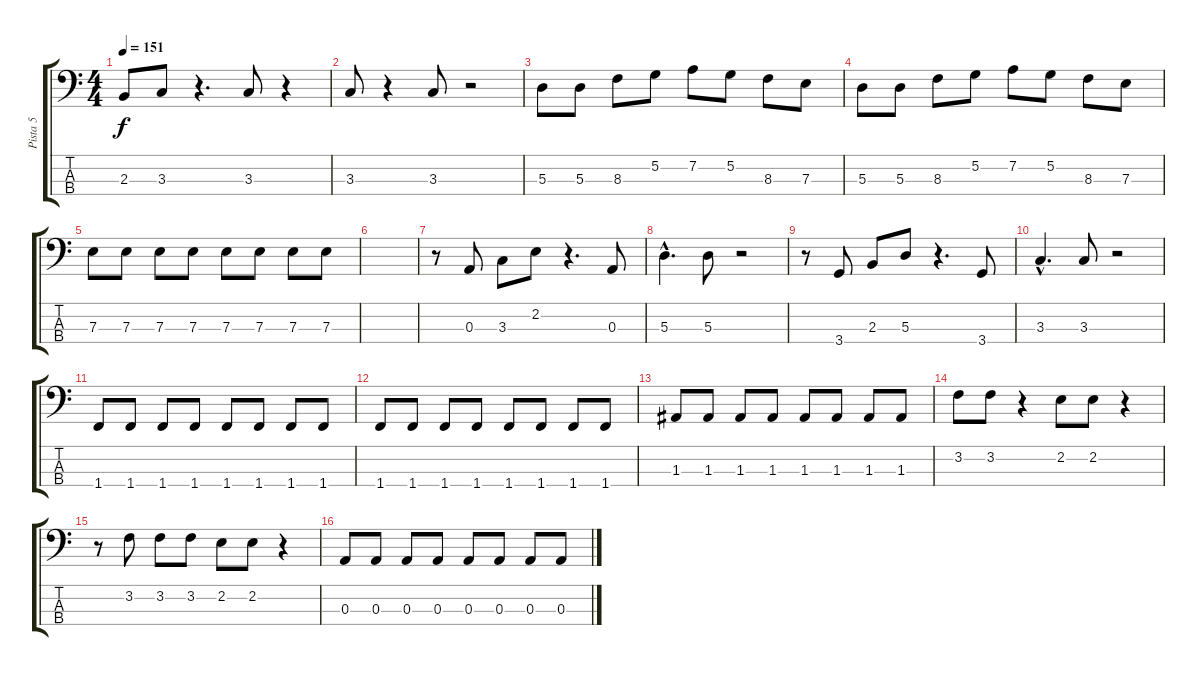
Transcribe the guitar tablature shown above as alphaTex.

\track ("Pista 5" "Pista 5") {instrument electricbassfinger}
\staff {score tabs}
\tuning (G2 D2 A1 E1) {hide}
\ts (4 4)
\tempo 151
\clef f4
\ks c
2.3.8{dy f} 3.3.8 r.4{d} 3.3.8 r.4 |
3.3.8 r.4 3.3.8 r.2 |
5.3.8 5.3.8 8.3.8 5.2.8 7.2.8 5.2.8 8.3.8 7.3.8 |
5.3.8 5.3.8 8.3.8 5.2.8 7.2.8 5.2.8 8.3.8 7.3.8 |
7.3.8 7.3.8 7.3.8 7.3.8 7.3.8 7.3.8 7.3.8 7.3.8 |
|
r.8 0.3.8 3.3.8 2.2.8 r.4{d} 0.3.8 |
5.3{hac}.4{d} 5.3.8 r.2 |
r.8 3.4.8 2.3.8 5.3.8 r.4{d} 3.4.8 |
3.3{hac}.4{d} 3.3.8 r.2 |
1.4.8 1.4.8 1.4.8 1.4.8 1.4.8 1.4.8 1.4.8 1.4.8 |
1.4.8 1.4.8 1.4.8 1.4.8 1.4.8 1.4.8 1.4.8 1.4.8 |
1.3.8 1.3.8 1.3.8 1.3.8 1.3.8 1.3.8 1.3.8 1.3.8 |
3.2.8 3.2.8 r.4 2.2.8 2.2.8 r.4 |
r.8 3.2.8 3.2.8 3.2.8 2.2.8 2.2.8 r.4 |
0.3.8 0.3.8 0.3.8 0.3.8 0.3.8 0.3.8 0.3.8 0.3.8
